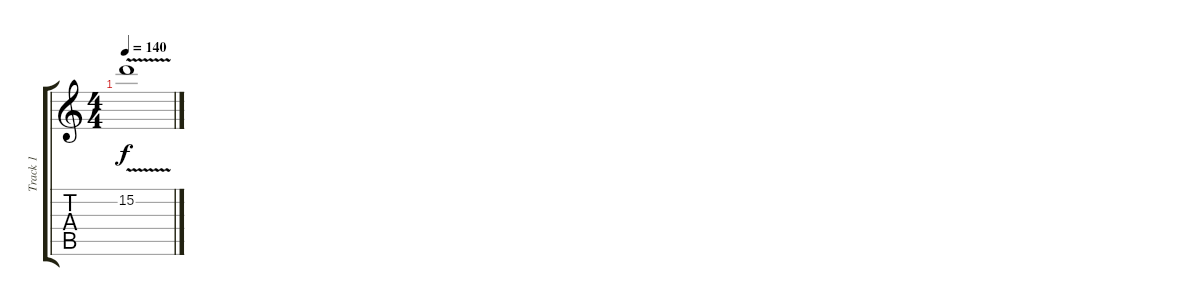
\track ("Track 1" "Track 1") {instrument distortionguitar}
\staff {score tabs}
\tuning (E4 B3 G3 D3 A2 E2) {hide}
\ts (4 4)
\tempo 140
\clef g2
\ks c
15.2{v}.1{dy f}
